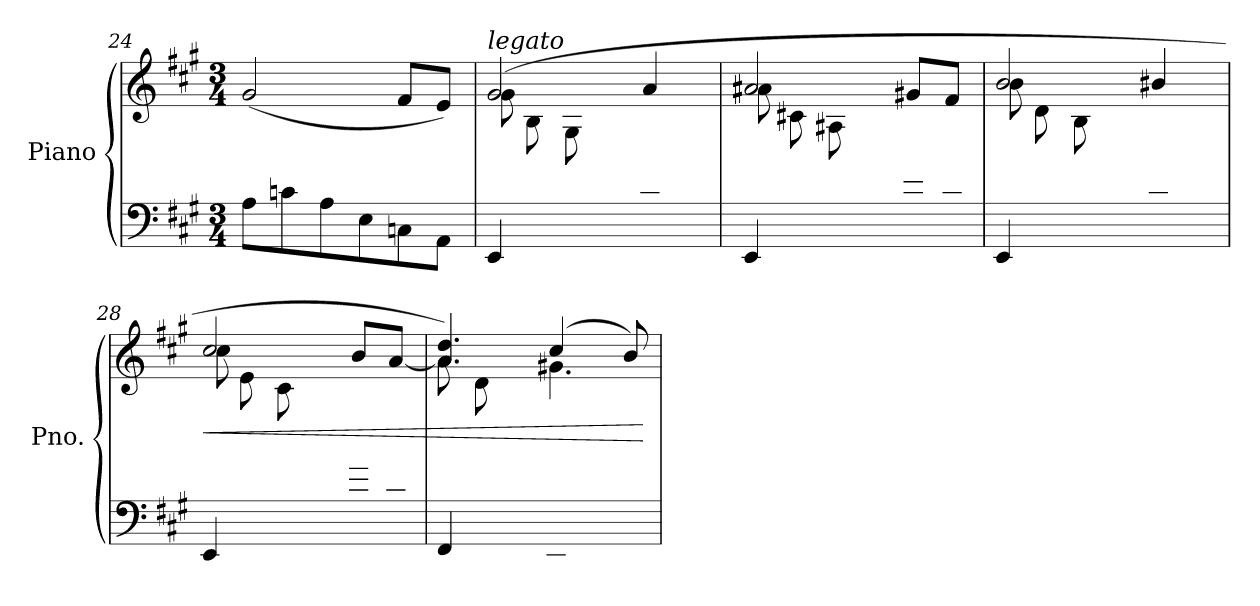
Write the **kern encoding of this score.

**kern	**kern	**dynam
*part1	*part1	*part1
*staff2	*staff1	*staff1/2
*I"Piano	*	*
*I'Pno.	*	*
*clefF4	*clefG2	*
*k[f#c#g#]	*k[f#c#g#]	*
*M3/4	*M3/4	*
=24	=24	=24
8A\L	(>2g#/	.
8cn\	.	.
8A\	.	.
8E\	.	.
8Cn\	8f#/L	.
8AA\J	8e/J)	.
!!LO:PB:g=z
=25	=25	=25
*^	*^	*
!	!	!LO:TX:a:i:t=legato	!	!
4.ryy	4EE/	(2g#/	(8g#\L	.
.	.	.	8B\	.
.	2ryy	.	8G#\	.
8E/	.	.	4.ryy	.
8cn/	.	4a/	.	.
8A/J)	.	.	.	.
=26	=26	=26	=26	=26
4.ryy	4EE/	2a#X/	(8a#\L	.
.	.	.	8c#X\	.
.	2ryy	.	8A#X\	.
8E/	.	.	4.ryy	.
8e/	.	8g#X/L	.	.
8c#/J)	.	8f#/J	.	.
=27	=27	=27	=27	=27
4.ryy	4EE/	2b/	(8b\L	.
.	.	.	8d\	.
.	2ryy	.	8B\	.
8E/	.	.	4.ryy	.
8d#X/	.	4b#X/	.	.
8B#X/J)	.	.	.	.
=28	=28	=28	=28	=28
!	!	!	!	!LO:HP:b
4.ryy	4EE/	2cc#/	(8cc#\L	<
.	.	.	8e\	.
.	2ryy	.	8c#\	.
8E/	.	.	4.ryy	.
8gn/	.	8b/L	.	.
8c#/J)	.	[8a/J	.	.
!!LO:LB:g=z
=29	=29	=29	=29	=29
*	*	*	*^	*
4FF#/	4ryy	4.a/] 4.dd/)	4.ryy	(8a\L	.
.	.	.	.	8d\	.
2ryy	8A/	.	.	2ryy	.
.	8EE/	(4cc#/	4.g#X\	.	.
.	8E/	.	.	.	.
.	8G#X/J)	8b/)	.	.	.
*v	*v	*	*	*	*
*	*v	*v	*v	*
.	.	[
=	=	=
*-	*-	*-
